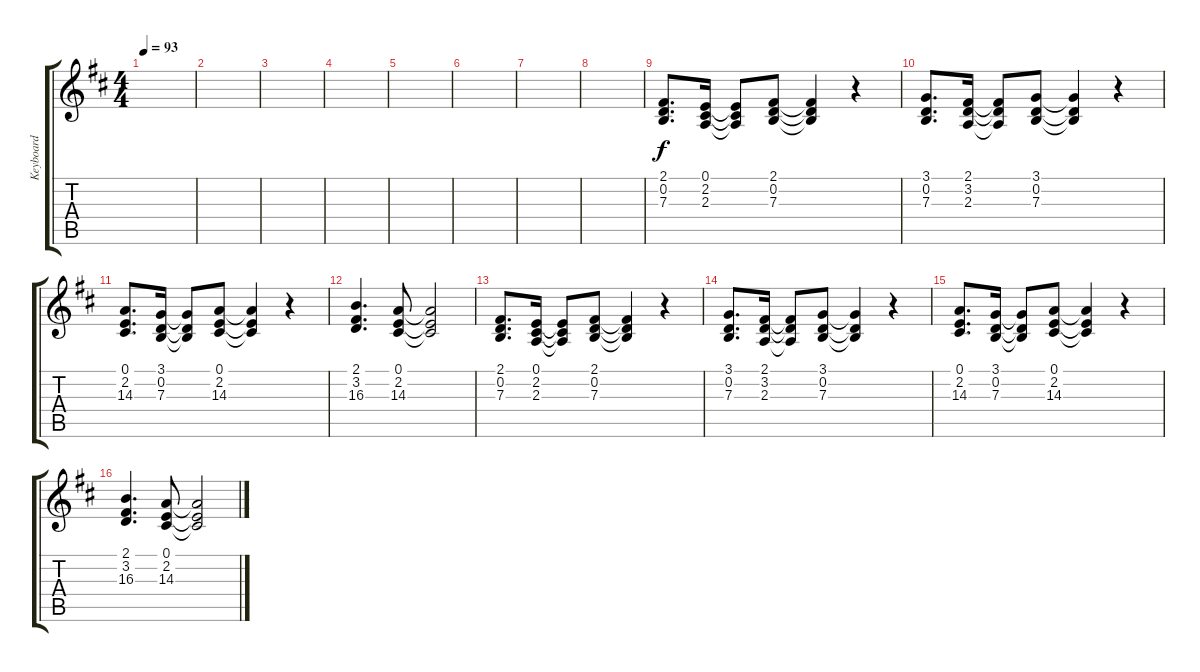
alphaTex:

\track ("Keyboard " "Keyboard ") {instrument synthbrass1}
\staff {score tabs}
\tuning (E4 B3 G3 D3 A2 E2) {hide}
\ts (4 4)
\tempo 93
\clef g2
\ks d
|
|
|
|
|
|
|
|
(2.1 0.2 7.3).8{d} (0.1 2.2 2.3).16 (0.1{t} 2.2{t} 2.3{t}).8 (2.1 0.2 7.3).8 (2.1{t} 0.2{t} 7.3{t}).4 r.4 |
(3.1 0.2 7.3).8{d} (2.1 3.2 2.3).16 (2.1{t} 3.2{t} 2.3{t}).8 (3.1 0.2 7.3).8 (3.1{t} 0.2{t} 7.3{t}).4 r.4 |
(0.1 2.2 14.3).8{d} (3.1 0.2 7.3).16 (3.1{t} 0.2{t} 7.3{t}).8 (0.1 2.2 14.3).8 (0.1{t} 2.2{t} 14.3{t}).4 r.4 |
(2.1 3.2 16.3).4{d} (0.1 2.2 14.3).8 (0.1{t} 2.2{t} 14.3{t}).2 |
(2.1 0.2 7.3).8{d} (0.1 2.2 2.3).16 (0.1{t} 2.2{t} 2.3{t}).8 (2.1 0.2 7.3).8 (2.1{t} 0.2{t} 7.3{t}).4 r.4 |
(3.1 0.2 7.3).8{d} (2.1 3.2 2.3).16 (2.1{t} 3.2{t} 2.3{t}).8 (3.1 0.2 7.3).8 (3.1{t} 0.2{t} 7.3{t}).4 r.4 |
(0.1 2.2 14.3).8{d} (3.1 0.2 7.3).16 (3.1{t} 0.2{t} 7.3{t}).8 (0.1 2.2 14.3).8 (0.1{t} 2.2{t} 14.3{t}).4 r.4 |
(2.1 3.2 16.3).4{d} (0.1 2.2 14.3).8 (0.1{t} 2.2{t} 14.3{t}).2
